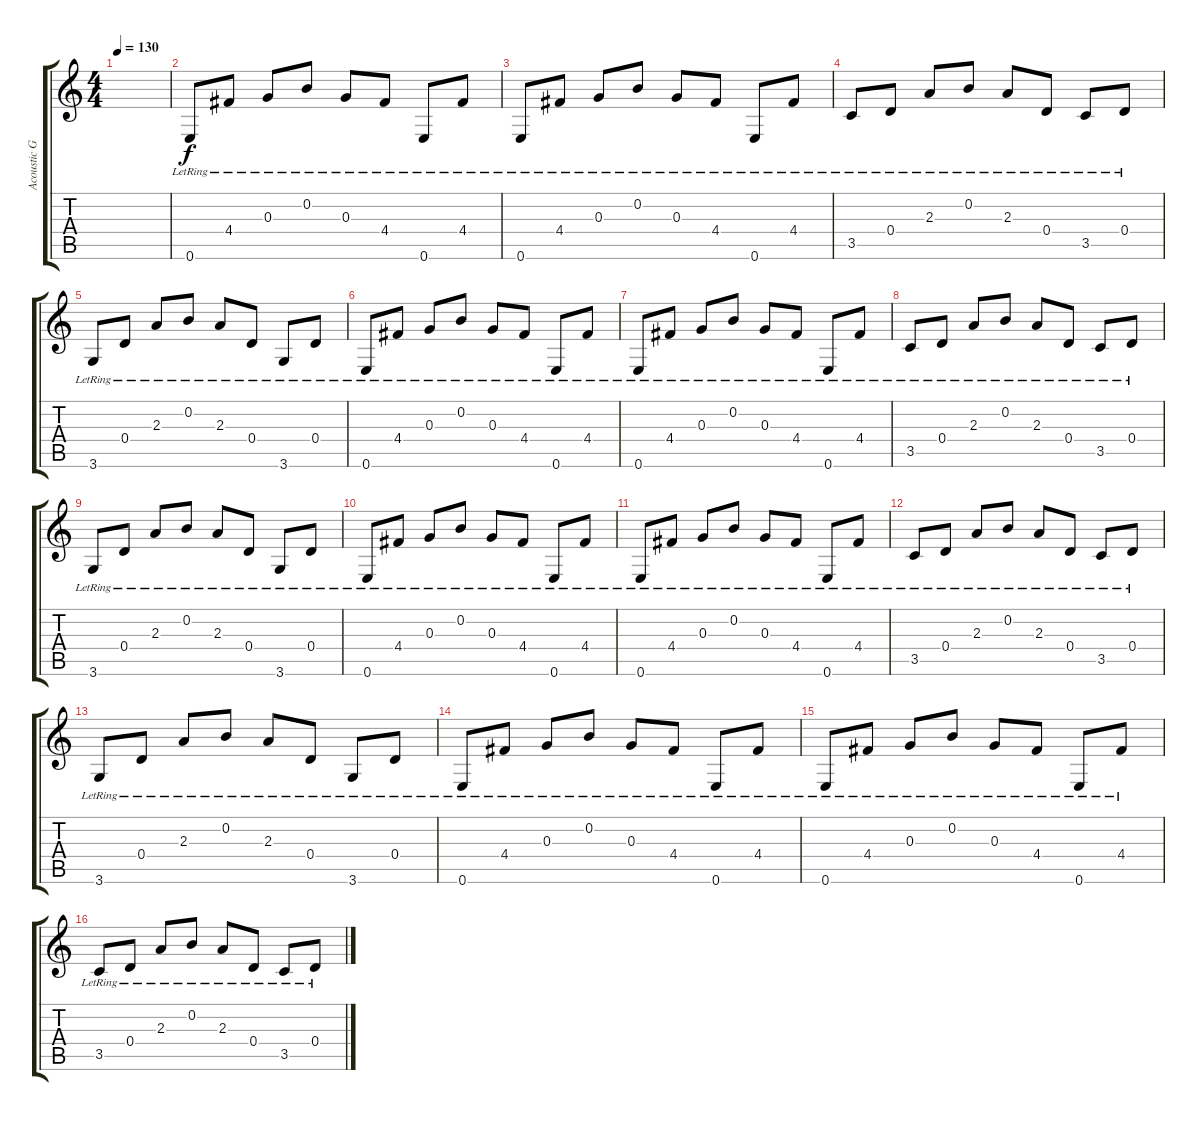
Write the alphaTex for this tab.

\track ("Acoustic Guitar 1" "Acoustic G") {instrument acousticguitarsteel}
\staff {score tabs}
\tuning (E4 B3 G3 D3 A2 E2) {hide}
\ts (4 4)
\tempo 130
\clef g2
\ks c
|
0.6{lr}.8 4.4{lr}.8 0.3{lr}.8 0.2{lr}.8 0.3{lr}.8 4.4{lr}.8 0.6{lr}.8 4.4{lr}.8 |
0.6{lr}.8 4.4{lr}.8 0.3{lr}.8 0.2{lr}.8 0.3{lr}.8 4.4{lr}.8 0.6{lr}.8 4.4{lr}.8 |
3.5{lr}.8 0.4{lr}.8 2.3{lr}.8 0.2{lr}.8 2.3{lr}.8 0.4{lr}.8 3.5{lr}.8 0.4{lr}.8 |
3.6{lr}.8 0.4{lr}.8 2.3{lr}.8 0.2{lr}.8 2.3{lr}.8 0.4{lr}.8 3.6{lr}.8 0.4{lr}.8 |
0.6{lr}.8 4.4{lr}.8 0.3{lr}.8 0.2{lr}.8 0.3{lr}.8 4.4{lr}.8 0.6{lr}.8 4.4{lr}.8 |
0.6{lr}.8 4.4{lr}.8 0.3{lr}.8 0.2{lr}.8 0.3{lr}.8 4.4{lr}.8 0.6{lr}.8 4.4{lr}.8 |
3.5{lr}.8 0.4{lr}.8 2.3{lr}.8 0.2{lr}.8 2.3{lr}.8 0.4{lr}.8 3.5{lr}.8 0.4{lr}.8 |
3.6{lr}.8 0.4{lr}.8 2.3{lr}.8 0.2{lr}.8 2.3{lr}.8 0.4{lr}.8 3.6{lr}.8 0.4{lr}.8 |
0.6{lr}.8 4.4{lr}.8 0.3{lr}.8 0.2{lr}.8 0.3{lr}.8 4.4{lr}.8 0.6{lr}.8 4.4{lr}.8 |
0.6{lr}.8 4.4{lr}.8 0.3{lr}.8 0.2{lr}.8 0.3{lr}.8 4.4{lr}.8 0.6{lr}.8 4.4{lr}.8 |
3.5{lr}.8 0.4{lr}.8 2.3{lr}.8 0.2{lr}.8 2.3{lr}.8 0.4{lr}.8 3.5{lr}.8 0.4{lr}.8 |
3.6{lr}.8 0.4{lr}.8 2.3{lr}.8 0.2{lr}.8 2.3{lr}.8 0.4{lr}.8 3.6{lr}.8 0.4{lr}.8 |
0.6{lr}.8 4.4{lr}.8 0.3{lr}.8 0.2{lr}.8 0.3{lr}.8 4.4{lr}.8 0.6{lr}.8 4.4{lr}.8 |
0.6{lr}.8 4.4{lr}.8 0.3{lr}.8 0.2{lr}.8 0.3{lr}.8 4.4{lr}.8 0.6{lr}.8 4.4{lr}.8 |
3.5{lr}.8 0.4{lr}.8 2.3{lr}.8 0.2{lr}.8 2.3{lr}.8 0.4{lr}.8 3.5{lr}.8 0.4{lr}.8
